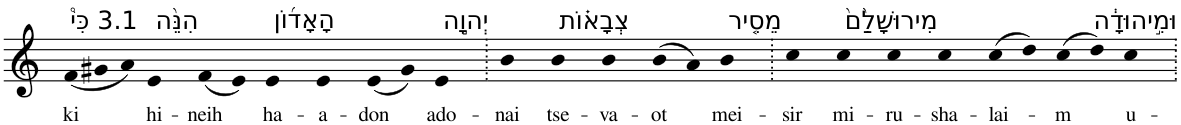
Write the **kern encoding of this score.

**kern	**text
*part1	*part1
*staff1	*staff1
*I"Piano	*
*I'Pno	*
*clefG2	*
*k[]	*
=1	=1
!LO:TX:a:t=3.1 כִּי֩	!
!	!LO:LY:b
(12f	ki
12g#X	.
12a)	.
!LO:TX:a:t=הִנֵּ֨ה	!
!	!LO:LY:b
4e	hi-
!	!LO:LY:b
(8f	-neih
8e)	.
!LO:TX:a:t=הָאָד֜וֹן	!
!	!LO:LY:b
4e	ha-
!	!LO:LY:b
4e	-a-
!	!LO:LY:b
(8e	-don
8g#)	.
!LO:TX:a:t=יְהוָ֣ה	!
!	!LO:LY:b
4e	ado-
=2.	=2.
!	!LO:LY:b
4b	-nai
!LO:TX:a:t=צְבָא֗וֹת	!
!	!LO:LY:b
4b	tse-
!	!LO:LY:b
4b	-va-
!	!LO:LY:b
(8b	-ot
8a)	.
!LO:TX:a:t=מֵסִ֤יר	!
!	!LO:LY:b
4b	mei-
=3.	=3.
!	!LO:LY:b
4cc	-sir
!LO:TX:a:t=מִירוּשָׁלִַ֙ם֙	!
!	!LO:LY:b
4cc	mi-
!	!LO:LY:b
4cc	-ru-
!	!LO:LY:b
4cc	-sha-
!	!LO:LY:b
(8cc	-lai-
8dd)	.
!	!LO:LY:b
(8cc	-m
8dd)	.
!LO:TX:a:t=וּמִ֣יהוּדָ֔ה	!
!	!LO:LY:b
4cc	u-
=.	=.
*-	*-
